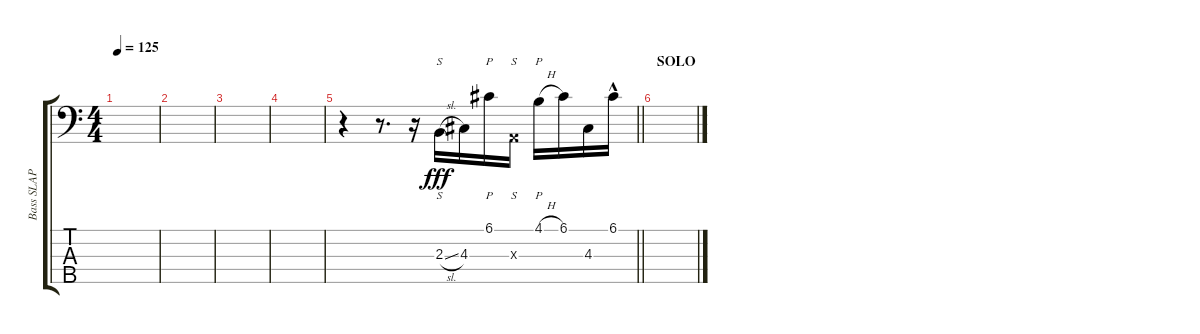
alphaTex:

\track ("Bass SLAP parts" "Bass SLAP ") {instrument slapbass1}
\staff {score tabs}
\tuning (G2 D2 A1 E1 B0) {hide}
\ts (4 4)
\tempo 125
\clef f4
\ks c
|
|
|
|
\barLineRight lightlight
r.4 r.8{d} r.16 2.3{sl}.16{s dy fff} 4.3.16 6.1.16{p} 0.3{x}.16{s} 4.1{h}.16{p} 6.1.16 4.3.16 6.1{hac}.16 |
\section ("" "SOLO")
